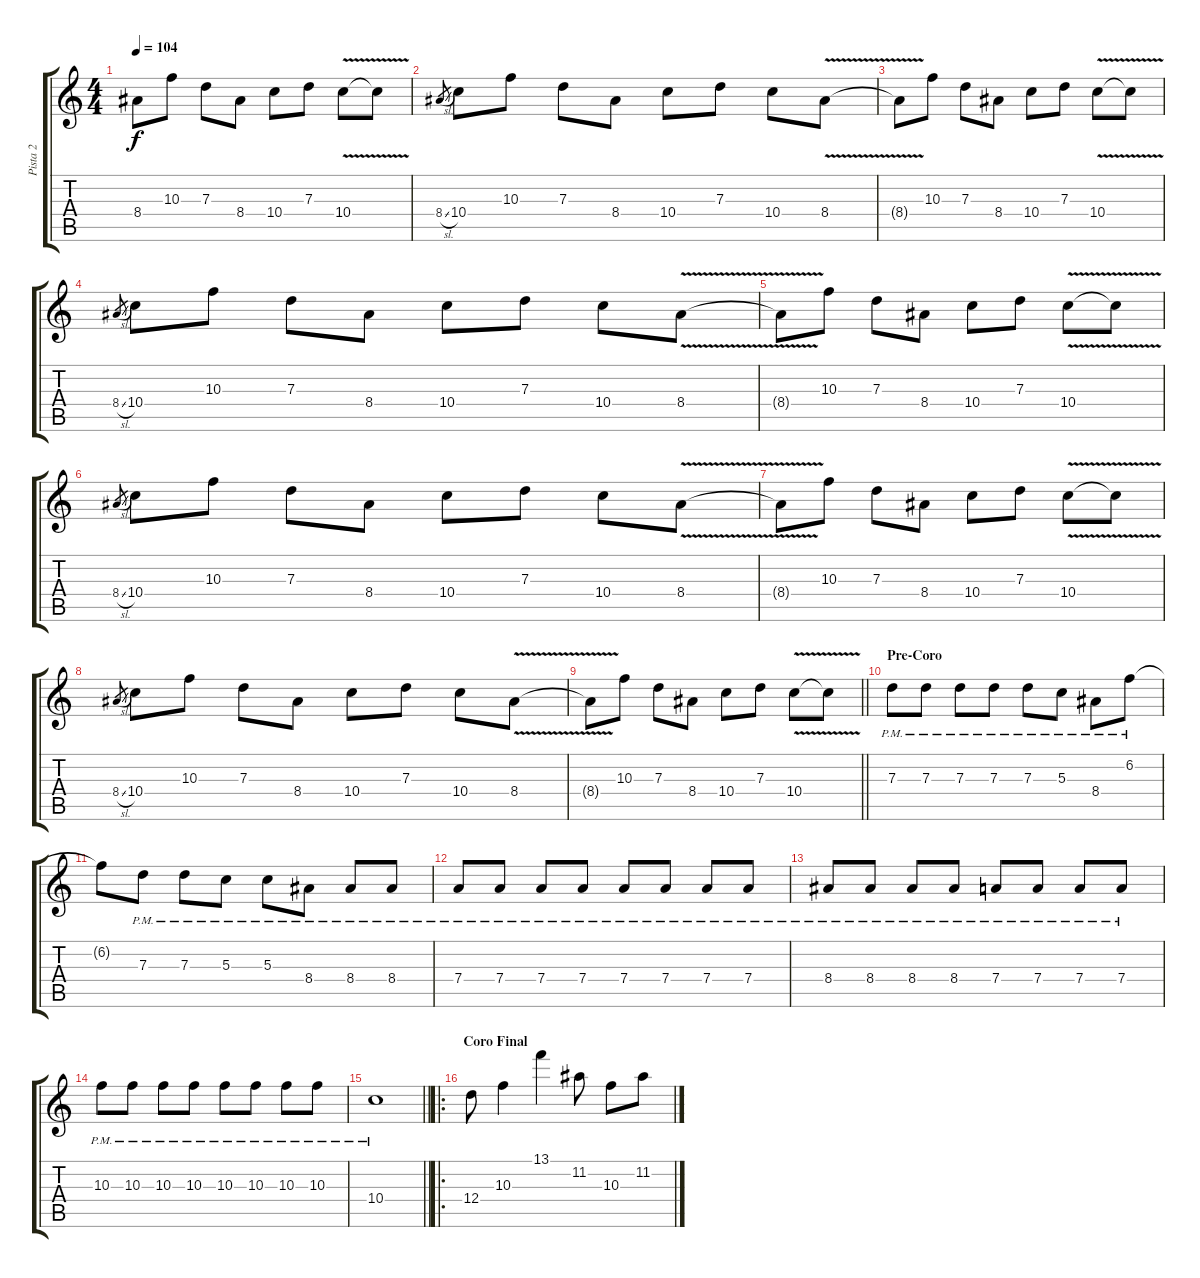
\track ("Pista 2" "Pista 2") {instrument distortionguitar}
\staff {score tabs}
\tuning (E4 B3 G3 D3 A2 E2) {hide}
\ts (4 4)
\tempo 104
\clef g2
\ks c
8.4{t}.8{dy f} 10.3.8 7.3.8 8.4.8 10.4.8 7.3.8 10.4{v}.8 10.4{t}.8 |
8.4{sl}.8{gr} 10.4.8 10.3.8 7.3.8 8.4.8 10.4.8 7.3.8 10.4.8 8.4{v}.8 |
8.4{t}.8 10.3.8 7.3.8 8.4.8 10.4.8 7.3.8 10.4{v}.8 10.4{t}.8 |
8.4{sl}.8{gr} 10.4.8 10.3.8 7.3.8 8.4.8 10.4.8 7.3.8 10.4.8 8.4{v}.8 |
8.4{t}.8 10.3.8 7.3.8 8.4.8 10.4.8 7.3.8 10.4{v}.8 10.4{t}.8 |
8.4{sl}.8{gr} 10.4.8 10.3.8 7.3.8 8.4.8 10.4.8 7.3.8 10.4.8 8.4{v}.8 |
8.4{t}.8 10.3.8 7.3.8 8.4.8 10.4.8 7.3.8 10.4{v}.8 10.4{t}.8 |
8.4{sl}.8{gr} 10.4.8 10.3.8 7.3.8 8.4.8 10.4.8 7.3.8 10.4.8 8.4{v}.8 |
\barLineRight lightlight
8.4{t}.8 10.3.8 7.3.8 8.4.8 10.4.8 7.3.8 10.4{v}.8 10.4{t}.8 |
\section ("" "Pre-Coro")
7.3{pm}.8{instrument distortionguitar} 7.3{pm}.8 7.3{pm}.8 7.3{pm}.8 7.3{pm}.8 5.3{pm}.8 8.4{pm}.8 6.2{pm}.8 |
6.2{t}.8 7.3{pm}.8 7.3{pm}.8 5.3{pm}.8 5.3{pm}.8 8.4{pm}.8 8.4{pm}.8 8.4{pm}.8 |
7.4{pm}.8 7.4{pm}.8 7.4{pm}.8 7.4{pm}.8 7.4{pm}.8 7.4{pm}.8 7.4{pm}.8 7.4{pm}.8 |
8.4{pm}.8 8.4{pm}.8 8.4{pm}.8 8.4{pm}.8 7.4{pm}.8 7.4{pm}.8 7.4{pm}.8 7.4{pm}.8 |
10.3{pm}.8 10.3{pm}.8 10.3{pm}.8 10.3{pm}.8 10.3{pm}.8 10.3{pm}.8 10.3{pm}.8 10.3{pm}.8 |
\barLineRight lightlight
10.4{pm}.1 |
\ro
\section ("" "Coro Final")
12.4.8 10.3.4 13.1.4 11.2.8 10.3.8 11.2.8
